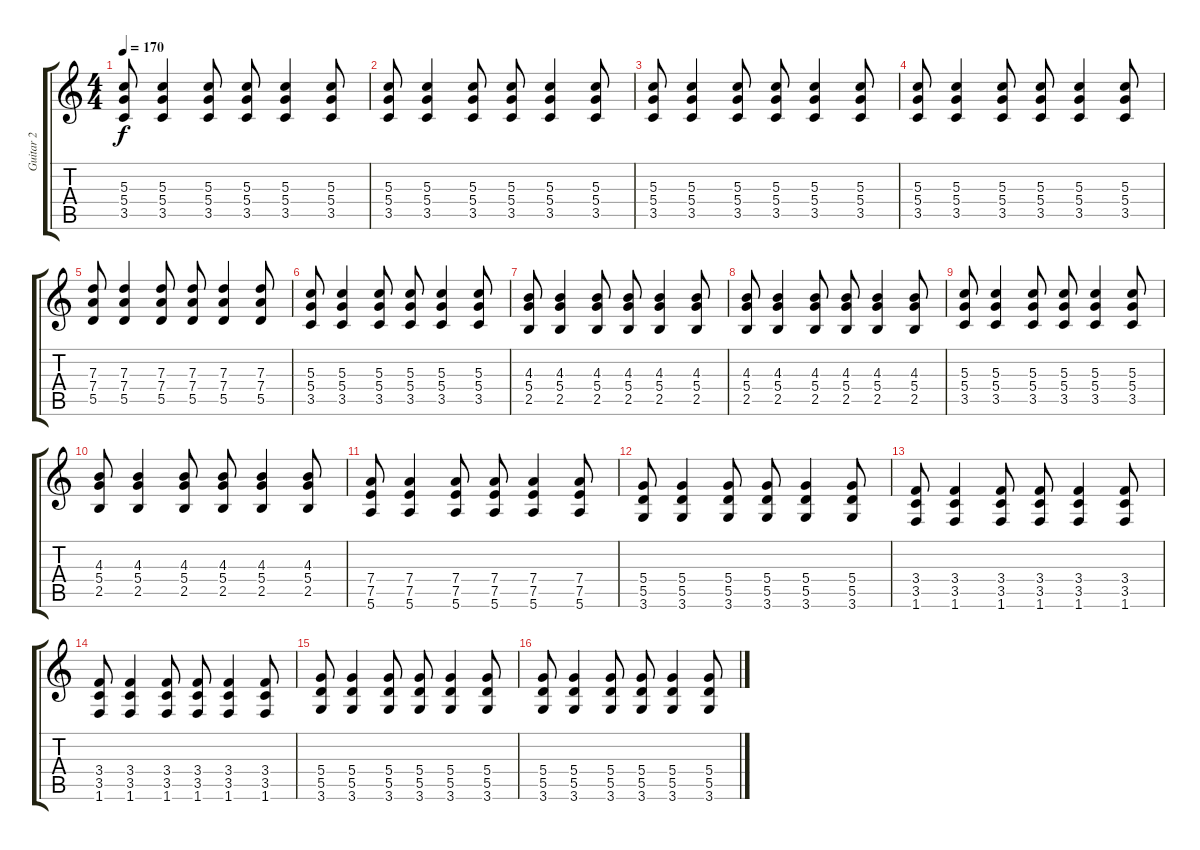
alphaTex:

\track ("Guitar 2" "Guitar 2") {instrument distortionguitar}
\staff {score tabs}
\tuning (E4 B3 G3 D3 A2 E2) {hide}
\ts (4 4)
\tempo 170
\clef g2
\ks c
(5.3 5.4 3.5).8{dy f} (5.3 5.4 3.5).4 (5.3 5.4 3.5).8 (5.3 5.4 3.5).8 (5.3 5.4 3.5).4 (5.3 5.4 3.5).8 |
(5.3 5.4 3.5).8 (5.3 5.4 3.5).4 (5.3 5.4 3.5).8 (5.3 5.4 3.5).8 (5.3 5.4 3.5).4 (5.3 5.4 3.5).8 |
(5.3 5.4 3.5).8 (5.3 5.4 3.5).4 (5.3 5.4 3.5).8 (5.3 5.4 3.5).8 (5.3 5.4 3.5).4 (5.3 5.4 3.5).8 |
(5.3 5.4 3.5).8 (5.3 5.4 3.5).4 (5.3 5.4 3.5).8 (5.3 5.4 3.5).8 (5.3 5.4 3.5).4 (5.3 5.4 3.5).8 |
(7.3 7.4 5.5).8 (7.3 7.4 5.5).4 (7.3 7.4 5.5).8 (7.3 7.4 5.5).8 (7.3 7.4 5.5).4 (7.3 7.4 5.5).8 |
(5.3 5.4 3.5).8 (5.3 5.4 3.5).4 (5.3 5.4 3.5).8 (5.3 5.4 3.5).8 (5.3 5.4 3.5).4 (5.3 5.4 3.5).8 |
(4.3 5.4 2.5).8 (4.3 5.4 2.5).4 (4.3 5.4 2.5).8 (4.3 5.4 2.5).8 (4.3 5.4 2.5).4 (4.3 5.4 2.5).8 |
(4.3 5.4 2.5).8 (4.3 5.4 2.5).4 (4.3 5.4 2.5).8 (4.3 5.4 2.5).8 (4.3 5.4 2.5).4 (4.3 5.4 2.5).8 |
(5.3 5.4 3.5).8 (5.3 5.4 3.5).4 (5.3 5.4 3.5).8 (5.3 5.4 3.5).8 (5.3 5.4 3.5).4 (5.3 5.4 3.5).8 |
(4.3 5.4 2.5).8 (4.3 5.4 2.5).4 (4.3 5.4 2.5).8 (4.3 5.4 2.5).8 (4.3 5.4 2.5).4 (4.3 5.4 2.5).8 |
(7.4 7.5 5.6).8 (7.4 7.5 5.6).4 (7.4 7.5 5.6).8 (7.4 7.5 5.6).8 (7.4 7.5 5.6).4 (7.4 7.5 5.6).8 |
(5.4 5.5 3.6).8 (5.4 5.5 3.6).4 (5.4 5.5 3.6).8 (5.4 5.5 3.6).8 (5.4 5.5 3.6).4 (5.4 5.5 3.6).8 |
(3.4 3.5 1.6).8 (3.4 3.5 1.6).4 (3.4 3.5 1.6).8 (3.4 3.5 1.6).8 (3.4 3.5 1.6).4 (3.4 3.5 1.6).8 |
(3.4 3.5 1.6).8 (3.4 3.5 1.6).4 (3.4 3.5 1.6).8 (3.4 3.5 1.6).8 (3.4 3.5 1.6).4 (3.4 3.5 1.6).8 |
(5.4 5.5 3.6).8 (5.4 5.5 3.6).4 (5.4 5.5 3.6).8 (5.4 5.5 3.6).8 (5.4 5.5 3.6).4 (5.4 5.5 3.6).8 |
(5.4 5.5 3.6).8 (5.4 5.5 3.6).4 (5.4 5.5 3.6).8 (5.4 5.5 3.6).8 (5.4 5.5 3.6).4 (5.4 5.5 3.6).8
